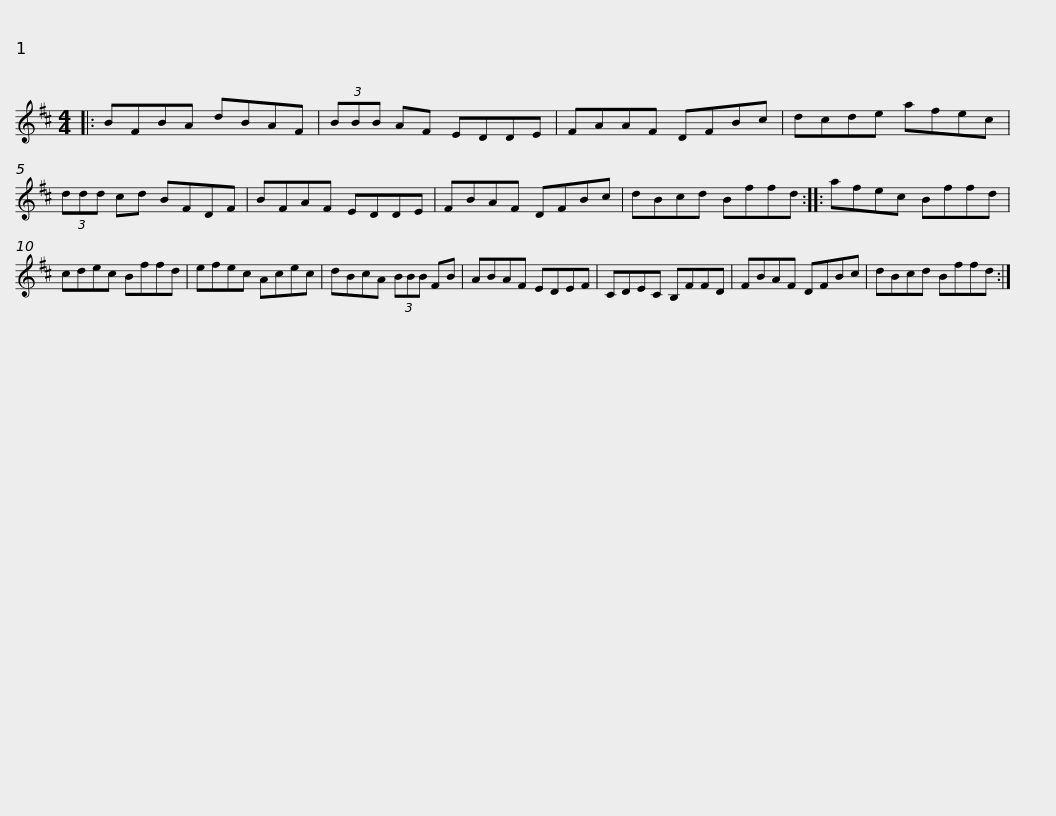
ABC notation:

X:1
L:1/8
M:4/4
I:linebreak $
K:Bmin
V:1 treble
V:1
|: BFBA dBAF | (3BBB AF EDDE | FAAF DFBc | dcde afec | (3ddd cd BFDF |$ %5
 BFAF EDDE | FBAF DFBc | dBcd Bffd :: afec Bffd | cdec Bffd |$ %10
 efec Acec | dBcA (3BBB FB | ABAF EDEF | CDEC B,FFD | FBAF DFBc |$ %15
 dBcd Bffd :| %16
